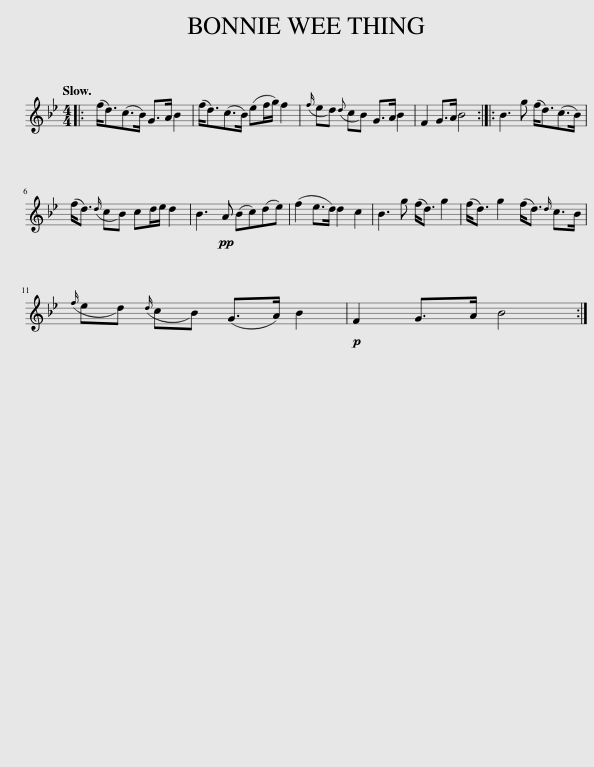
X:1
L:1/8
Q:1/4=120
M:4/4
I:linebreak $
K:Bb
V:1 treble
V:1
|: (f<d)(c>B) G>A B2 | (f<d)(c>B) (ef/g/) f2 |({f} ed)({d} cB) G>A B2 | F2 G>A B4 :: B3 g (f<d)(c>B) |$ %5
 (f<d)({d} cB) cd/e/ d2 | B3!pp! A (Bc)(de) | (f2 e>d) d2 c2 | B3 g (f<d) g2 | (f<d) g2 (f<d){d} c>B |$ %10
({f} ed)({d} cB) (G>A) B2 |!p! F2 G>A B4 :| %12
